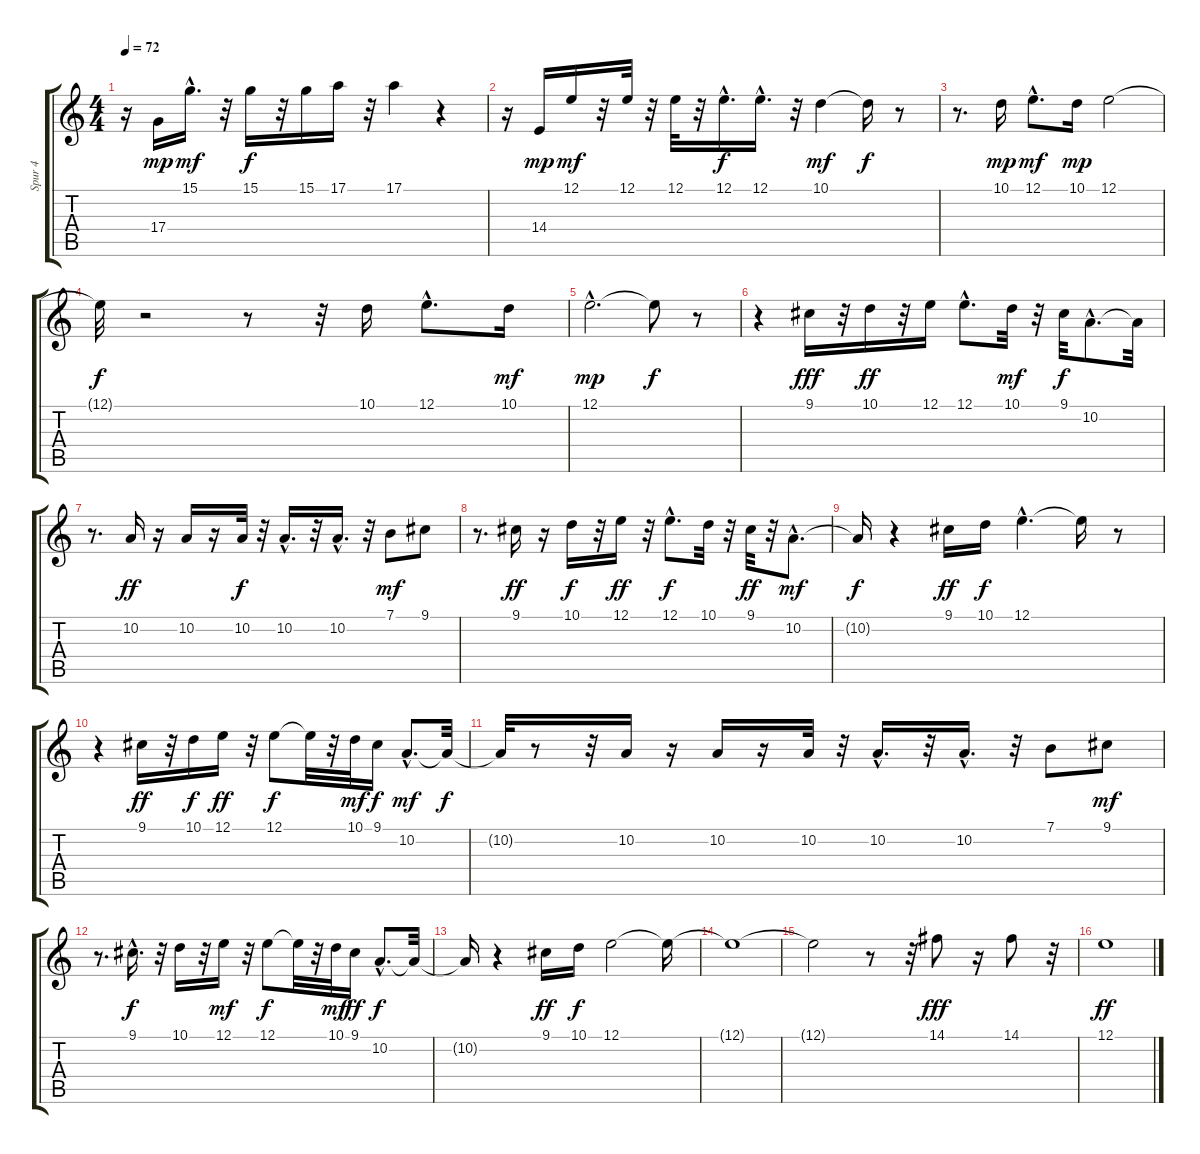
\track ("Spur 4" "Spur 4") {instrument trumpet}
\staff {score tabs}
\tuning (E4 B3 G3 D3 A2 E2) {hide}
\ts (4 4)
\tempo 72
\clef g2
\ks c
r.16{dy f} 17.4.16{dy mp} 15.1{hac}.16{d dy mf} r.32 15.1.16{dy f} r.32 15.1.16 17.1.16 r.32 17.1.4 r.4 |
r.16 14.4.16{dy mp} 12.1.16{dy mf} r.32 12.1.32 r.32 12.1.32 r.32 12.1{hac}.16{d dy f} 12.1{hac}.16{d} r.32 10.1.4{dy mf} 10.1{t}.16{dy f} r.8 |
r.8{d} 10.1.16{dy mp} 12.1{hac}.8{d dy mf} 10.1.16{dy mp} 12.1.2 |
12.1{t}.32{dy f} r.2 r.8 r.32 10.1.16 12.1{hac}.8{d} 10.1.16{dy mf} |
12.1{hac}.2{d dy mp} 12.1{t}.8{dy f} r.8 |
r.4 9.1.16{dy fff} r.32 10.1.16{dy ff} r.32 12.1.16 12.1{hac}.8{d} 10.1.32{dy mf} r.32 9.1.32{dy f} 10.2{hac}.8{d} 10.2{t}.32 |
r.8{d} 10.2.16{dy ff} r.16 10.2.16 r.16 10.2.32{dy f} r.32 10.2{hac}.16{d} r.32 10.2{hac}.16{d} r.32 7.1.8{dy mf} 9.1.8 |
r.8{d} 9.1.16{dy ff} r.16 10.1.16{dy f} r.32 12.1.16{dy ff} r.32 12.1{hac}.8{d dy f} 10.1.32 r.32 9.1.32{dy ff} r.32 10.2{hac}.8{d dy mf} |
10.2{t}.16{dy f} r.4 9.1.16{dy ff} 10.1.16{dy f} 12.1{hac}.4{d} 12.1{t}.16 r.8 |
r.4 9.1.16{dy ff} r.32 10.1.16{dy f} 12.1.16{dy ff} r.32 12.1.8{dy f} 12.1{t}.32 r.32 10.1.32{dy mf} 9.1.16{dy f} 10.2{hac}.8{d dy mf} 10.2{t}.32{dy f} |
10.2{t}.32 r.8 r.32 10.2.16 r.16 10.2.16 r.16 10.2.32 r.32 10.2{hac}.16{d} r.32 10.2{hac}.16{d} r.32 7.1.8 9.1.8{dy mf} |
r.8{d} 9.1{hac}.16{d dy f} r.32 10.1.16 r.32 12.1.16{dy mf} r.32 12.1.8{dy f} 12.1{t}.32 r.32 10.1.32{dy mf} 9.1.16{dy ff} 10.2{hac}.8{d dy f} 10.2{t}.32 |
10.2{t}.16 r.4 9.1.16{dy ff} 10.1.16{dy f} 12.1.2 12.1{t}.16 |
12.1{t}.1 |
12.1{t}.2 r.8 r.32 14.1.8{dy fff} r.16 14.1.8 r.32 |
12.1.1{dy ff}
